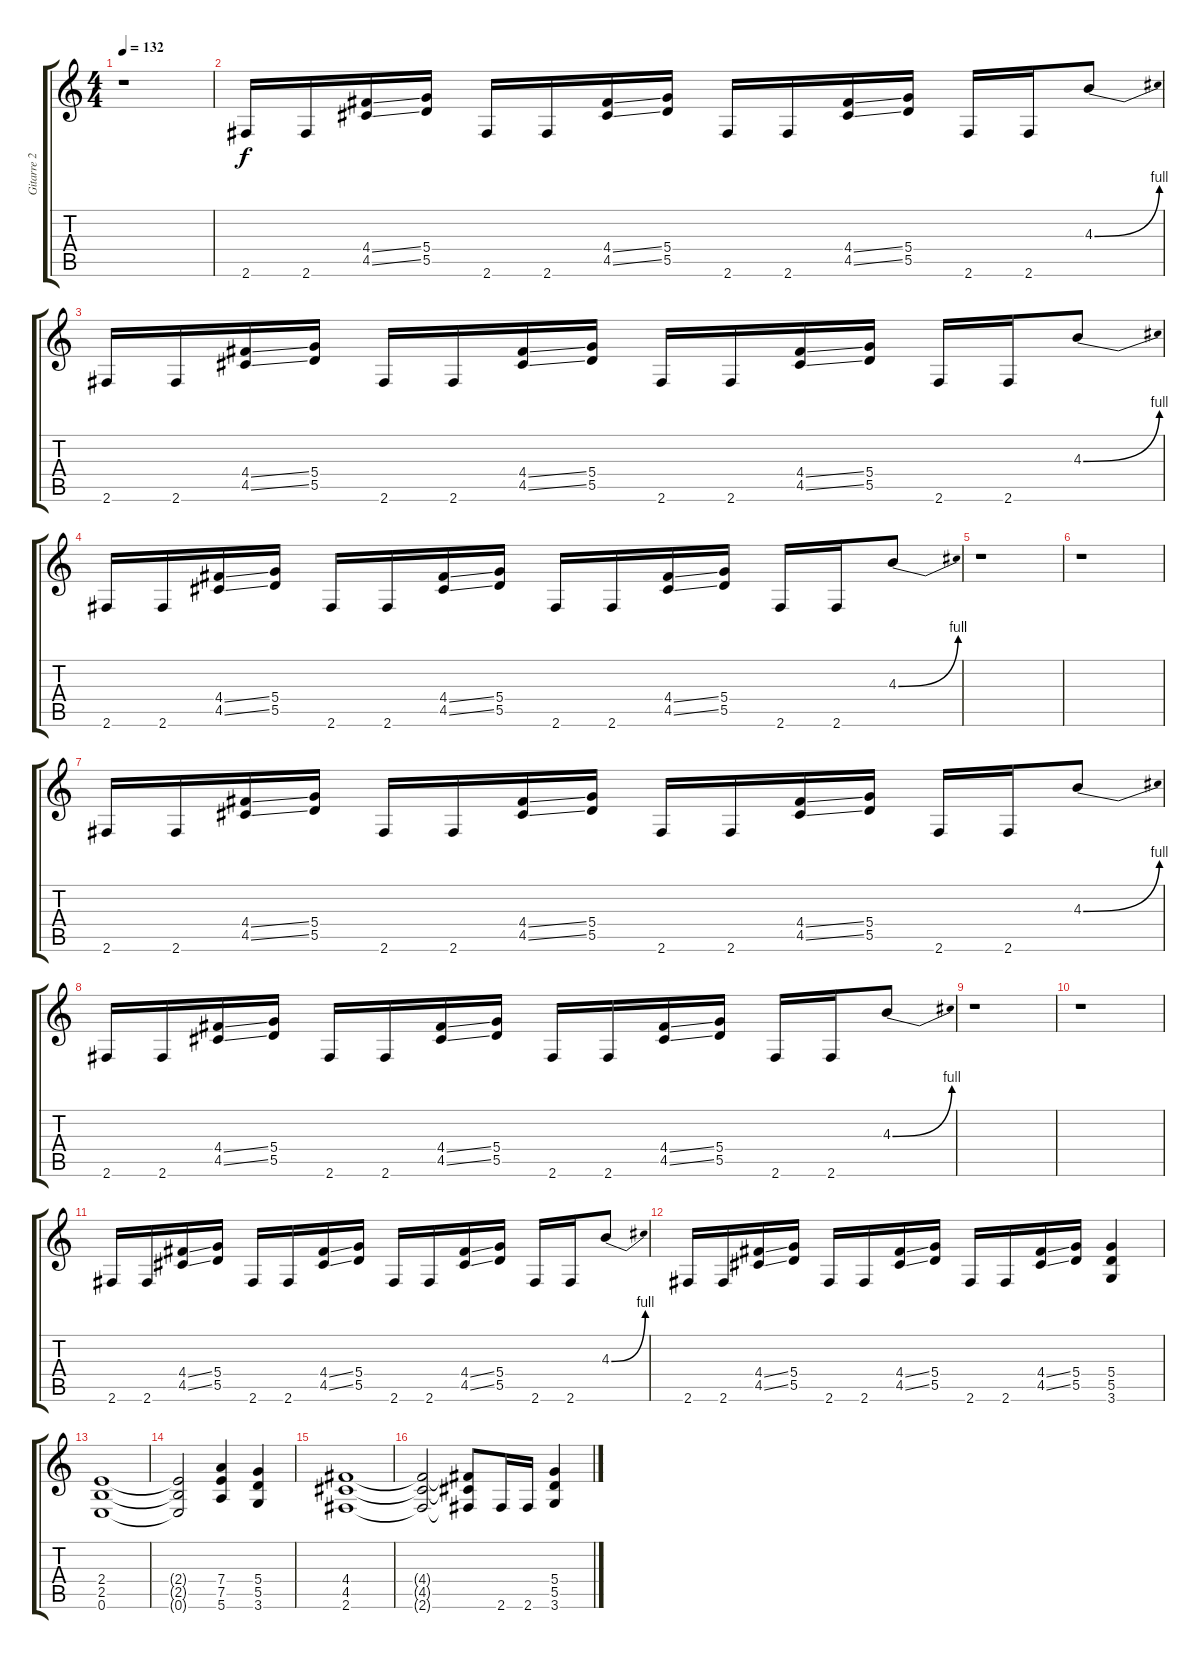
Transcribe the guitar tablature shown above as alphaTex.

\track ("Gitarre 2" "Gitarre 2") {instrument distortionguitar}
\staff {score tabs}
\tuning (E4 B3 G3 D3 A2 E2) {hide}
\ts (4 4)
\tempo 132
\clef g2
\ks c
r.1{dy f} |
2.6.16 2.6.16 (4.4{ss} 4.5{ss}).16 (5.4 5.5).16 2.6.16 2.6.16 (4.4{ss} 4.5{ss}).16 (5.4 5.5).16 2.6.16 2.6.16 (4.4{ss} 4.5{ss}).16 (5.4 5.5).16 2.6.16 2.6.16 4.3{be (bend 0 0 60 4)}.8 |
2.6.16 2.6.16 (4.4{ss} 4.5{ss}).16 (5.4 5.5).16 2.6.16 2.6.16 (4.4{ss} 4.5{ss}).16 (5.4 5.5).16 2.6.16 2.6.16 (4.4{ss} 4.5{ss}).16 (5.4 5.5).16 2.6.16 2.6.16 4.3{be (bend 0 0 60 4)}.8 |
2.6.16 2.6.16 (4.4{ss} 4.5{ss}).16 (5.4 5.5).16 2.6.16 2.6.16 (4.4{ss} 4.5{ss}).16 (5.4 5.5).16 2.6.16 2.6.16 (4.4{ss} 4.5{ss}).16 (5.4 5.5).16 2.6.16 2.6.16 4.3{be (bend 0 0 60 4)}.8 |
r.1 |
r.1 |
2.6.16 2.6.16 (4.4{ss} 4.5{ss}).16 (5.4 5.5).16 2.6.16 2.6.16 (4.4{ss} 4.5{ss}).16 (5.4 5.5).16 2.6.16 2.6.16 (4.4{ss} 4.5{ss}).16 (5.4 5.5).16 2.6.16 2.6.16 4.3{be (bend 0 0 60 4)}.8 |
2.6.16 2.6.16 (4.4{ss} 4.5{ss}).16 (5.4 5.5).16 2.6.16 2.6.16 (4.4{ss} 4.5{ss}).16 (5.4 5.5).16 2.6.16 2.6.16 (4.4{ss} 4.5{ss}).16 (5.4 5.5).16 2.6.16 2.6.16 4.3{be (bend 0 0 60 4)}.8 |
r.1 |
r.1 |
2.6.16 2.6.16 (4.4{ss} 4.5{ss}).16 (5.4 5.5).16 2.6.16 2.6.16 (4.4{ss} 4.5{ss}).16 (5.4 5.5).16 2.6.16 2.6.16 (4.4{ss} 4.5{ss}).16 (5.4 5.5).16 2.6.16 2.6.16 4.3{be (bend 0 0 60 4)}.8 |
2.6.16 2.6.16 (4.4{ss} 4.5{ss}).16 (5.4 5.5).16 2.6.16 2.6.16 (4.4{ss} 4.5{ss}).16 (5.4 5.5).16 2.6.16 2.6.16 (4.4{ss} 4.5{ss}).16 (5.4 5.5).16 (5.4 5.5 3.6).4 |
(2.4 2.5 0.6).1 |
(2.4{t} 2.5{t} 0.6{t}).2 (7.4 7.5 5.6).4 (5.4 5.5 3.6).4 |
(4.4 4.5 2.6).1 |
(4.4{t} 4.5{t} 2.6{t}).2 (4.4{t} 4.5{t} 2.6{t}).8 2.6.16 2.6.16 (5.4 5.5 3.6).4
